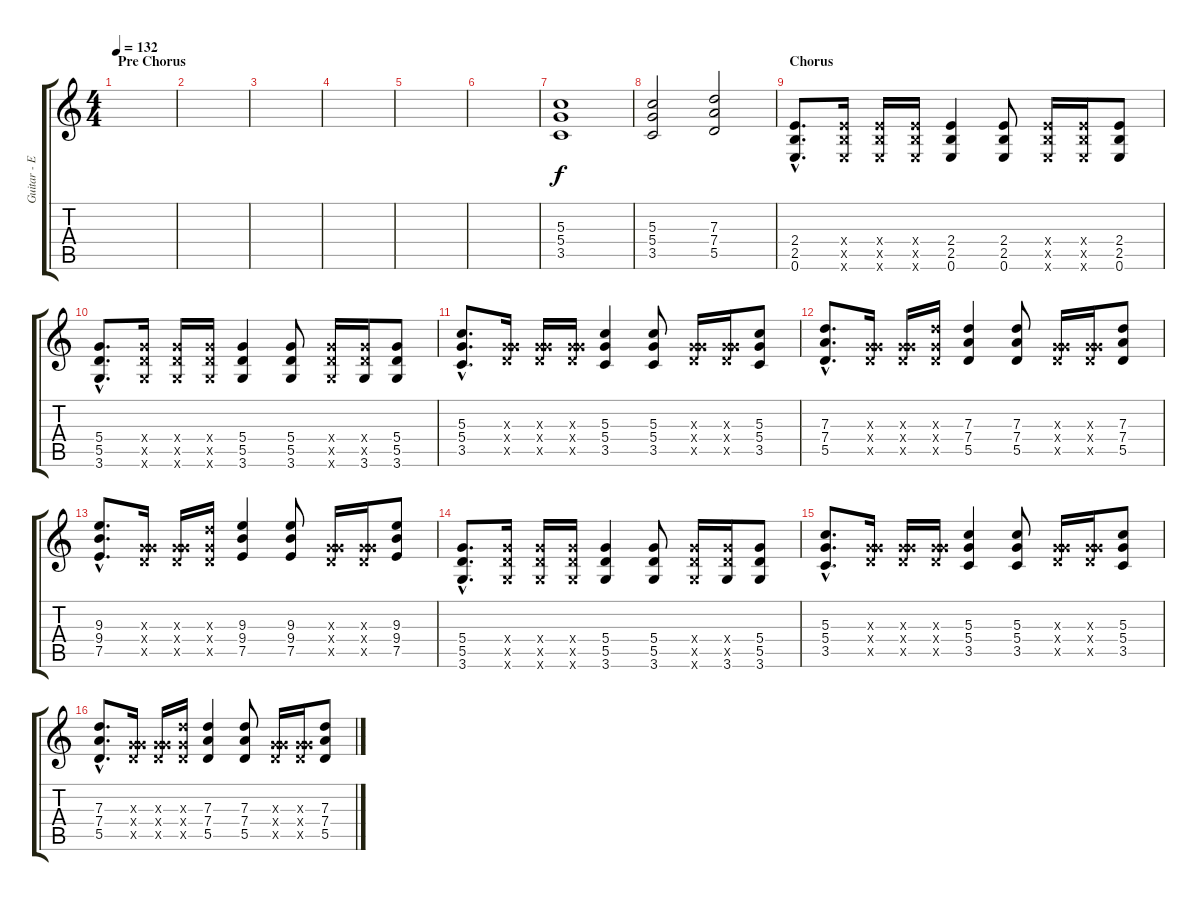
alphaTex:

\track ("Guitar - Electric" "Guitar - E") {instrument distortionguitar}
\staff {score tabs}
\tuning (E4 B3 G3 D3 A2 E2) {hide}
\ts (4 4)
\section ("" "Pre Chorus")
\tempo 132
\clef g2
\ks c
|
|
|
|
|
|
(5.3 5.4 3.5).1{volume 13} |
(5.3 5.4 3.5).2 (7.3 7.4 5.5).2 |
\section ("" "Chorus")
(2.4{hac} 2.5{hac} 0.6{hac}).8{d} (2.4{x} 2.5{x} 0.6{x}).16 (2.4{x} 2.5{x} 0.6{x}).16 (2.4{x} 2.5{x} 0.6{x}).16 (2.4 2.5 0.6).4 (2.4 2.5 0.6).8 (2.4{x} 2.5{x} 0.6{x}).16 (2.4{x} 2.5{x} 0.6{x}).16 (2.4 2.5 0.6).8 |
(5.4{hac} 5.5{hac} 3.6{hac}).8{d} (5.4{x} 5.5{x} 3.6{x}).16 (5.4{x} 5.5{x} 3.6{x}).16 (5.4{x} 5.5{x} 3.6{x}).16 (5.4 5.5 3.6).4 (5.4 5.5 3.6).8 (5.4{x} 5.5{x} 3.6{x}).16 (5.4{x} 5.5{x} 3.6).16 (5.4 5.5 3.6).8 |
(5.3{hac} 5.4{hac} 3.5{hac}).8{d} (0.3{x} 5.4{x} 5.5{x}).16 (0.3{x} 5.4{x} 5.5{x}).16 (0.3{x} 5.4{x} 5.5{x}).16 (5.3 5.4 3.5).4 (5.3 5.4 3.5).8 (0.3{x} 5.4{x} 5.5{x}).16 (0.3{x} 5.4{x} 5.5{x}).16 (5.3 5.4 3.5).8 |
(7.3{hac} 7.4{hac} 5.5{hac}).8{d} (0.3{x} 5.4{x} 5.5{x}).16 (0.3{x} 5.4{x} 5.5{x}).16 (7.3{x} 5.4{x} 5.5{x}).16 (7.3 7.4 5.5).4 (7.3 7.4 5.5).8 (0.3{x} 5.4{x} 5.5{x}).16 (0.3{x} 5.4{x} 5.5{x}).16 (7.3 7.4 5.5).8 |
(9.3{hac} 9.4{hac} 7.5{hac}).8{d} (0.3{x} 5.4{x} 5.5{x}).16 (0.3{x} 5.4{x} 5.5{x}).16 (7.3{x} 5.4{x} 5.5{x}).16 (9.3 9.4 7.5).4 (9.3 9.4 7.5).8 (0.3{x} 5.4{x} 5.5{x}).16 (0.3{x} 5.4{x} 5.5{x}).16 (9.3 9.4 7.5).8 |
(5.4{hac} 5.5{hac} 3.6{hac}).8{d} (5.4{x} 5.5{x} 3.6{x}).16 (5.4{x} 5.5{x} 3.6{x}).16 (5.4{x} 5.5{x} 3.6{x}).16 (5.4 5.5 3.6).4 (5.4 5.5 3.6).8 (5.4{x} 5.5{x} 3.6{x}).16 (5.4{x} 5.5{x} 3.6).16 (5.4 5.5 3.6).8 |
(5.3{hac} 5.4{hac} 3.5{hac}).8{d} (0.3{x} 5.4{x} 5.5{x}).16 (0.3{x} 5.4{x} 5.5{x}).16 (0.3{x} 5.4{x} 5.5{x}).16 (5.3 5.4 3.5).4 (5.3 5.4 3.5).8 (0.3{x} 5.4{x} 5.5{x}).16 (0.3{x} 5.4{x} 5.5{x}).16 (5.3 5.4 3.5).8 |
(7.3{hac} 7.4{hac} 5.5{hac}).8{d} (0.3{x} 5.4{x} 5.5{x}).16 (0.3{x} 5.4{x} 5.5{x}).16 (7.3{x} 5.4{x} 5.5{x}).16 (7.3 7.4 5.5).4 (7.3 7.4 5.5).8 (0.3{x} 5.4{x} 5.5{x}).16 (0.3{x} 5.4{x} 5.5{x}).16 (7.3 7.4 5.5).8
